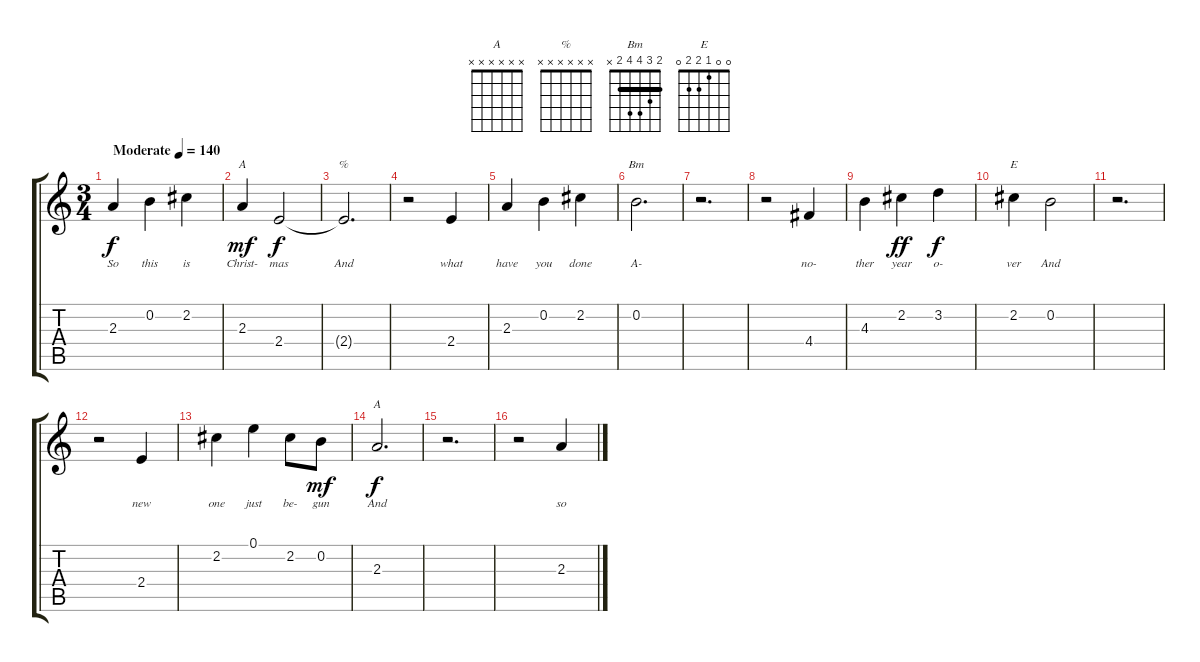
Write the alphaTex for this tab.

\track "" {instrument acousticguitarnylon}
\staff {score tabs}
\tuning (E4 B3 G3 D3 A2 E2) {hide}
\chord ("A" 0 2 2 2 0 x)
\chord ("%" x x x x x x)
\chord ("Bm" 2 3 4 4 2 x) {barre 2}
\chord ("E" 0 0 1 2 2 0)
\chord ("A" x x x x x x)
\ts (3 4)
\tempo (140 "Moderate")
\clef g2
\ks c
2.3.4{lyrics (0 "So") lyrics (1 "") lyrics (2 "") lyrics (3 "") lyrics (4 "") dy f instrument acousticguitarnylon} 0.2.4{lyrics (0 "this") lyrics (1 "") lyrics (2 "") lyrics (3 "") lyrics (4 "")} 2.2.4{lyrics (0 "is") lyrics (1 "") lyrics (2 "") lyrics (3 "") lyrics (4 "")} |
2.3.4{ch "A" lyrics (0 "Christ-") lyrics (1 "") lyrics (2 "") lyrics (3 "") lyrics (4 "") dy mf} 2.4.2{lyrics (0 "mas") lyrics (1 "") lyrics (2 "") lyrics (3 "") lyrics (4 "") dy f} |
2.4{t}.2{d ch "%" lyrics (0 "And") lyrics (1 "") lyrics (2 "") lyrics (3 "") lyrics (4 "")} |
r.2 2.4.4{lyrics (0 "what") lyrics (1 "") lyrics (2 "") lyrics (3 "") lyrics (4 "")} |
2.3.4{lyrics (0 "have") lyrics (1 "") lyrics (2 "") lyrics (3 "") lyrics (4 "")} 0.2.4{lyrics (0 "you") lyrics (1 "") lyrics (2 "") lyrics (3 "") lyrics (4 "")} 2.2.4{lyrics (0 "done") lyrics (1 "") lyrics (2 "") lyrics (3 "") lyrics (4 "")} |
0.2.2{d ch "Bm" lyrics (0 "A-") lyrics (1 "") lyrics (2 "") lyrics (3 "") lyrics (4 "")} |
r.2{d} |
r.2 4.4.4{lyrics (0 "no-") lyrics (1 "") lyrics (2 "") lyrics (3 "") lyrics (4 "")} |
4.3.4{lyrics (0 "ther") lyrics (1 "") lyrics (2 "") lyrics (3 "") lyrics (4 "")} 2.2.4{lyrics (0 "year") lyrics (1 "") lyrics (2 "") lyrics (3 "") lyrics (4 "") dy ff} 3.2.4{lyrics (0 "o-") lyrics (1 "") lyrics (2 "") lyrics (3 "") lyrics (4 "") dy f} |
2.2.4{ch "E" lyrics (0 "ver") lyrics (1 "") lyrics (2 "") lyrics (3 "") lyrics (4 "")} 0.2.2{lyrics (0 "And") lyrics (1 "") lyrics (2 "") lyrics (3 "") lyrics (4 "")} |
r.2{d} |
r.2 2.4.4{lyrics (0 "new") lyrics (1 "") lyrics (2 "") lyrics (3 "") lyrics (4 "")} |
2.2.4{lyrics (0 "one") lyrics (1 "") lyrics (2 "") lyrics (3 "") lyrics (4 "")} 0.1.4{lyrics (0 "just") lyrics (1 "") lyrics (2 "") lyrics (3 "") lyrics (4 "")} 2.2.8{lyrics (0 "be-") lyrics (1 "") lyrics (2 "") lyrics (3 "") lyrics (4 "")} 0.2.8{lyrics (0 "gun") lyrics (1 "") lyrics (2 "") lyrics (3 "") lyrics (4 "") dy mf} |
2.3.2{d ch "A" lyrics (0 "And") lyrics (1 "") lyrics (2 "") lyrics (3 "") lyrics (4 "") dy f} |
r.2{d} |
r.2 2.3.4{lyrics (0 "so") lyrics (1 "") lyrics (2 "") lyrics (3 "") lyrics (4 "")}
